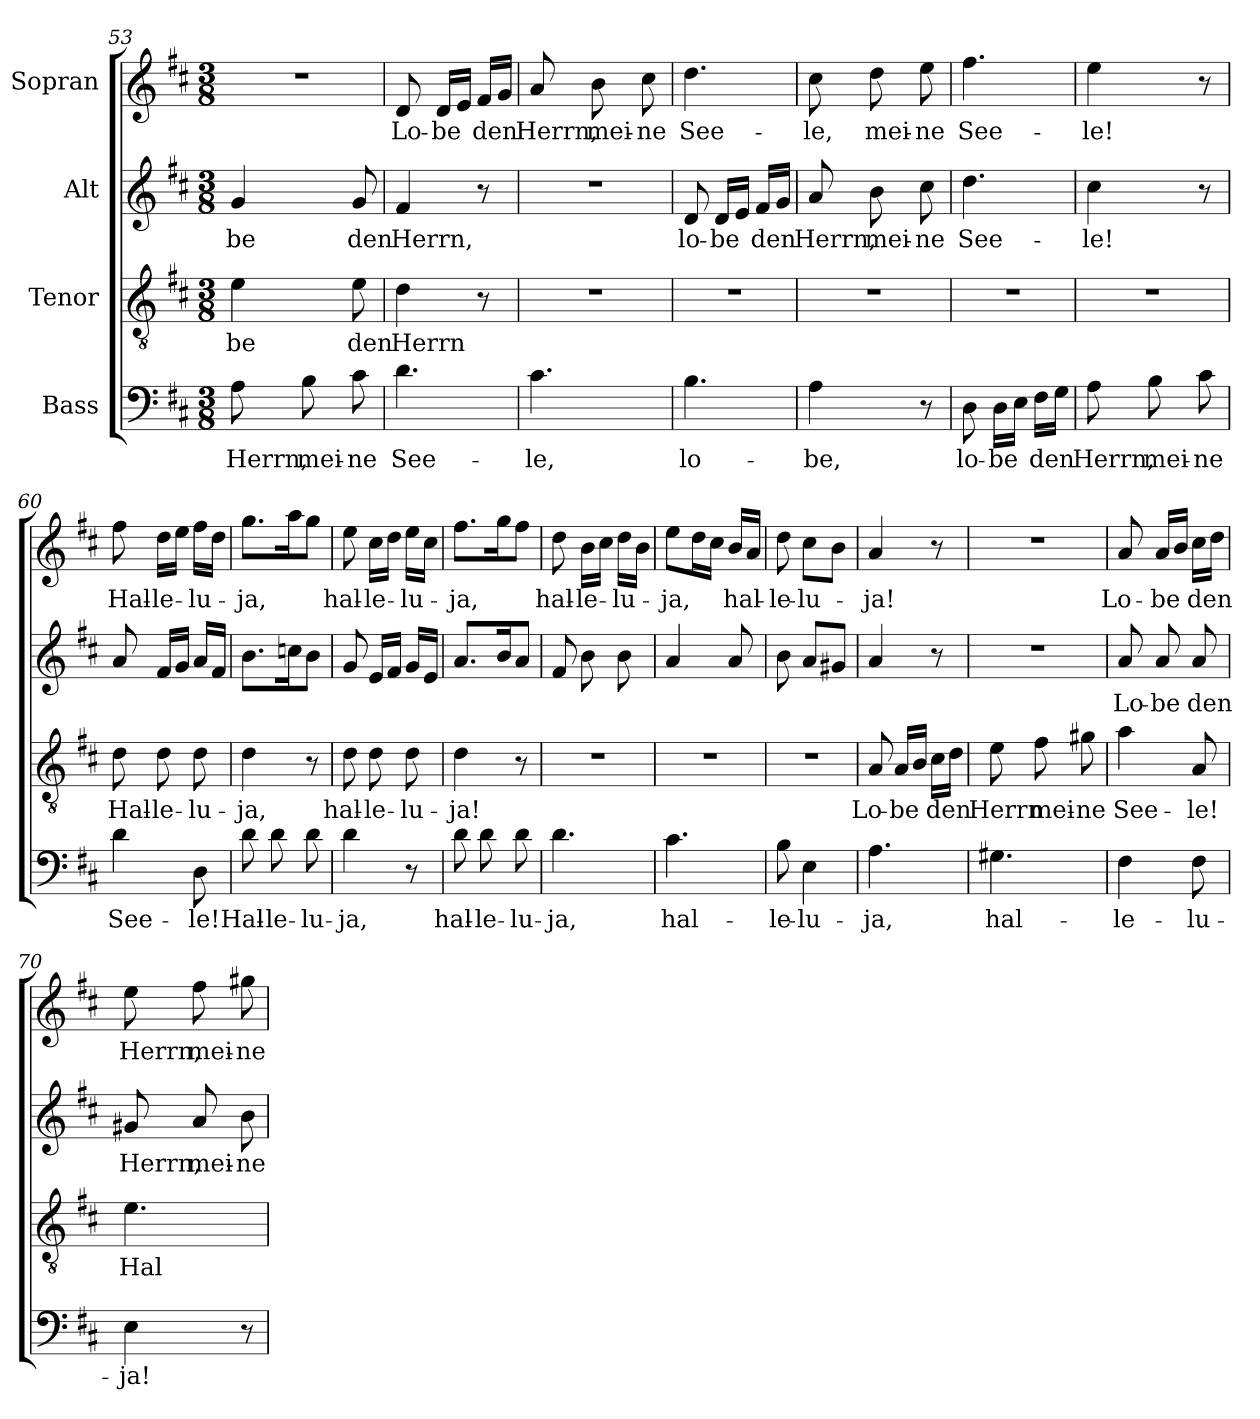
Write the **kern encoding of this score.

**kern	**text	**kern	**text	**kern	**text	**kern	**text
*part4	*part4	*part3	*part3	*part2	*part2	*part1	*part1
*staff4	*staff4	*staff3	*staff3	*staff2	*staff2	*staff1	*staff1
*I"Bass	*	*I"Tenor	*	*I"Alt	*	*I"Sopran	*
*clefF4	*	*clefGv2	*	*clefG2	*	*clefG2	*
*k[f#c#]	*	*k[f#c#]	*	*k[f#c#]	*	*k[f#c#]	*
*D:	*	*D:	*	*D:	*	*D:	*
*M3/8	*	*M3/8	*	*M3/8	*	*M3/8	*
=53	=53	=53	=53	=53	=53	=53	=53
8A\	Herrn,	4e\	-be	4g/	-be	4.r	.
8B\	mei-	.	.	.	.	.	.
8c#\	-ne	8e\	den	8g/	den	.	.
=54	=54	=54	=54	=54	=54	=54	=54
4.d\	See-	4d\	Herrn	4f#/	Herrn,	8d/	Lo-
.	.	.	.	.	.	16d/LL	-be
.	.	.	.	.	.	16e/JJ	.
.	.	8r	.	8r	.	16f#/LL	den
.	.	.	.	.	.	16g/JJ	.
=55	=55	=55	=55	=55	=55	=55	=55
4.c#\	-le,	4.r	.	4.r	.	8a/	Herrn,
.	.	.	.	.	.	8b\	mei-
.	.	.	.	.	.	8cc#\	-ne
=56	=56	=56	=56	=56	=56	=56	=56
4.B\	lo-	4.r	.	8d/	lo-	4.dd\	See-
.	.	.	.	16d/LL	-be	.	.
.	.	.	.	16e/JJ	.	.	.
.	.	.	.	16f#/LL	den	.	.
.	.	.	.	16g/JJ	.	.	.
=57	=57	=57	=57	=57	=57	=57	=57
4A\	-be,	4.r	.	8a/	Herrn,	8cc#\	-le,
.	.	.	.	8b\	mei-	8dd\	mei-
8r	.	.	.	8cc#\	-ne	8ee\	-ne
=58	=58	=58	=58	=58	=58	=58	=58
8D\	lo-	4.r	.	4.dd\	See-	4.ff#\	See-
16D\LL	-be	.	.	.	.	.	.
16E\JJ	.	.	.	.	.	.	.
16F#\LL	den	.	.	.	.	.	.
16G\JJ	.	.	.	.	.	.	.
=59	=59	=59	=59	=59	=59	=59	=59
8A\	Herrn,	4.r	.	4cc#\	-le!	4ee\	-le!
8B\	mei-	.	.	.	.	.	.
8c#\	-ne	.	.	8r	.	8r	.
!!LO:LB:g=z
=60	=60	=60	=60	=60	=60	=60	=60
4d\	See-	8d\	Hal-	8a/	.	8ff#\	Hal-
.	.	8d\	-le-	16f#/LL	.	16dd\LL	-le-
.	.	.	.	16g/JJ	.	16ee\JJ	.
8D\	-le!	8d\	-lu-	16a/LL	.	16ff#\LL	-lu-
.	.	.	.	16f#/JJ	.	16dd\JJ	.
=61	=61	=61	=61	=61	=61	=61	=61
8d\	Hal-	4d\	-ja,	8.b\L	.	8.gg\L	-ja,
8d\	-le-	.	.	.	.	.	.
.	.	.	.	16ccn\K	.	16aa\K	.
8d\	-lu-	8r	.	8b\J	.	8gg\J	.
=62	=62	=62	=62	=62	=62	=62	=62
4d\	-ja,	8d\	hal-	8g/	.	8ee\	hal-
.	.	8d\	-le-	16e/LL	.	16cc#\LL	-le-
.	.	.	.	16f#/JJ	.	16dd\JJ	.
8r	.	8d\	-lu-	16g/LL	.	16ee\LL	-lu-
.	.	.	.	16e/JJ	.	16cc#\JJ	.
=63	=63	=63	=63	=63	=63	=63	=63
8d\	hal-	4d\	-ja!	8.a/L	.	8.ff#\L	-ja,
8d\	-le-	.	.	.	.	.	.
.	.	.	.	16b/K	.	16gg\K	.
8d\	-lu-	8r	.	8a/J	.	8ff#\J	.
=64	=64	=64	=64	=64	=64	=64	=64
4.d\	-ja,	4.r	.	8f#/	.	8dd\	hal-
.	.	.	.	8b\	.	16b\LL	-le-
.	.	.	.	.	.	16cc#\JJ	.
.	.	.	.	8b\	.	16dd\LL	-lu-
.	.	.	.	.	.	16b\JJ	.
=65	=65	=65	=65	=65	=65	=65	=65
4.c#\	hal-	4.r	.	4a/	.	8ee\L	-ja,
.	.	.	.	.	.	16dd\L	.
.	.	.	.	.	.	16cc#\JJ	.
.	.	.	.	8a/	.	16b/LL	hal-
.	.	.	.	.	.	16a/JJ	.
=66	=66	=66	=66	=66	=66	=66	=66
8B\	-le-	4.r	.	8b\	.	8dd\	-le-
4E\	-lu-	.	.	8a/L	.	8cc#\L	-lu-
.	.	.	.	8g#X/J	.	8b\J	.
=67	=67	=67	=67	=67	=67	=67	=67
4.A\	-ja,	8A/	Lo-	4a/	.	4a/	-ja!
.	.	16A/LL	-be	.	.	.	.
.	.	16B/JJ	.	.	.	.	.
.	.	16c#\LL	den	8r	.	8r	.
.	.	16d\JJ	.	.	.	.	.
!!LO:PB:g=z
=68	=68	=68	=68	=68	=68	=68	=68
4.G#X\	hal-	8e\	Herrn	4.r	.	4.r	.
.	.	8f#\	mei-	.	.	.	.
.	.	8g#X\	-ne	.	.	.	.
=69	=69	=69	=69	=69	=69	=69	=69
4F#\	-le-	4a\	See-	8a/	Lo-	8a/	Lo-
.	.	.	.	8a/	-be	16a/LL	-be
.	.	.	.	.	.	16b/JJ	.
8F#\	-lu-	8A/	-le!	8a/	den	16cc#\LL	den
.	.	.	.	.	.	16dd\JJ	.
=70	=70	=70	=70	=70	=70	=70	=70
4E\	-ja!	4.e\	Hal-	8g#X/	Herrn,	8ee\	Herrn,
.	.	.	.	8a/	mei-	8ff#\	mei-
8r	.	.	.	8b\	-ne	8gg#X\	-ne
=	=	=	=	=	=	=	=
*-	*-	*-	*-	*-	*-	*-	*-
